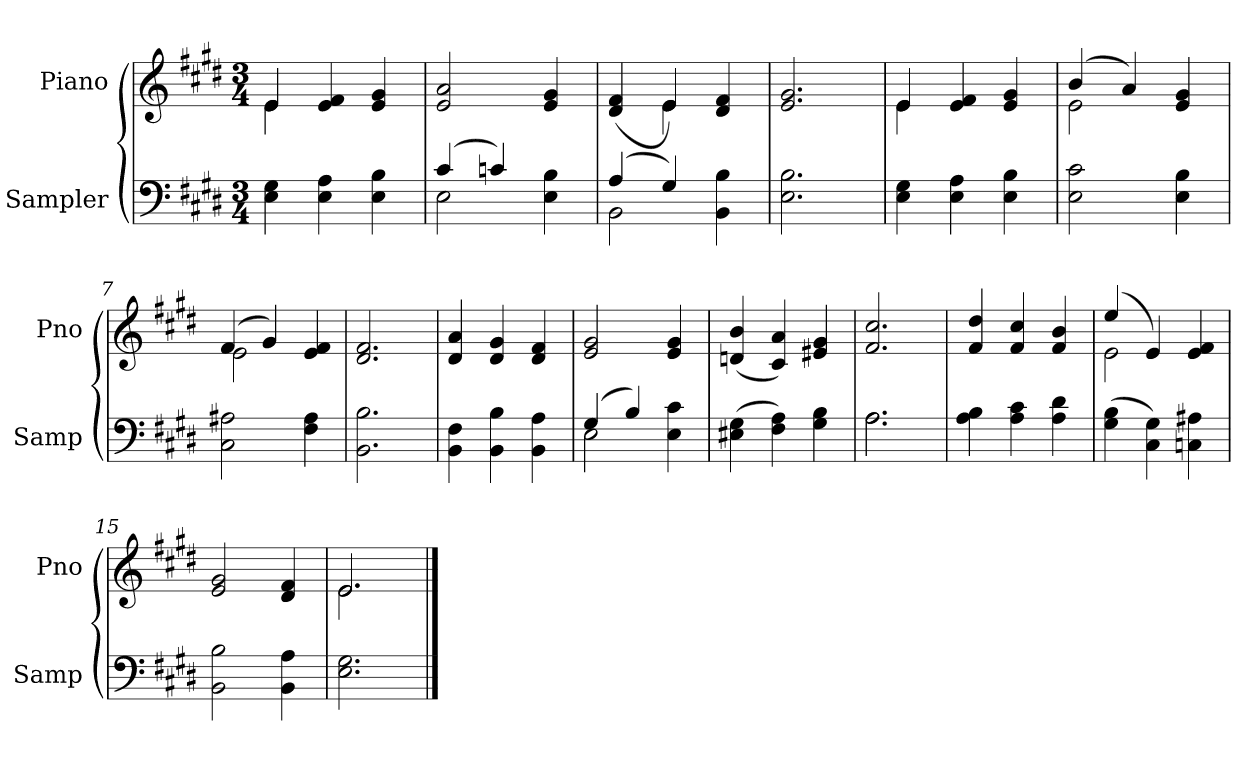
**kern	**kern
*part2	*part1
*staff2	*staff1
*I"Sampler	*I"Piano
*I'Samp	*I'Pno
*clefF4	*clefG2
*k[f#c#g#d#]	*k[f#c#g#d#]
*E:	*E:
*M3/4	*M3/4
=1	=1
*	*^
4E 4G#	4e/	4e
4E 4A	4e 4f#	2ryy
4E 4B	4e 4g#	.
*	*v	*v
=2	=2
*^	*
(4c#/	2E	2e 2a
4cn/)	.	.
4E 4B	4ryy	4e 4g#
=3	=3	=3
*	*	*^
(4A/	2BB	(4d# 4f#	4ryy
4G#/)	.	4e/)	4e
4BB 4B	4ryy	4d# 4f#	4ryy
*v	*v	*	*
*	*v	*v
=4	=4
2.E 2.B	2.e 2.g#
=5	=5
*	*^
4E 4G#	4e/	4e
4E 4A	4e 4f#	2ryy
4E 4B	4e 4g#	.
=6	=6	=6
2E 2c#	(4b/	2e
.	4a/)	.
4E 4B	4e 4g#	4ryy
=7	=7	=7
2C# 2A#X	(4f#/	2e
.	4g#/)	.
4F# 4A#	4e 4f#	4ryy
*	*v	*v
=8	=8
2.BB 2.B	2.d# 2.f#
=9	=9
4BB 4F#	4d# 4a
4BB 4B	4d# 4g#
4BB 4A	4d# 4f#
=10	=10
*^	*
(4G#/	2E	2e 2g#
4B/)	.	.
4E 4c#	4ryy	4e 4g#
*v	*v	*
=11	=11
(4E#X 4G#	(4dn 4b
4F# 4A)	4c# 4a)
4G# 4B	4e#X 4g#
=12	=12
*^	*
2.A\	2.A	2.f# 2.cc#
*v	*v	*
=13	=13
4A 4B	4f# 4dd#
4A 4c#	4f# 4cc#
4A 4d#	4f# 4b
=14	=14
*	*^
(4G# 4B	(4ee/	2e
4C# 4G#)	4e/)	.
4Cn 4A#X	4e 4f#	4ryy
*	*v	*v
=15	=15
2BB 2B	2e 2g#
4BB 4A	4d# 4f#
=16	=16
*	*^
2.E 2.G#	2.e/	2.e
*	*v	*v
==	==
*-	*-
